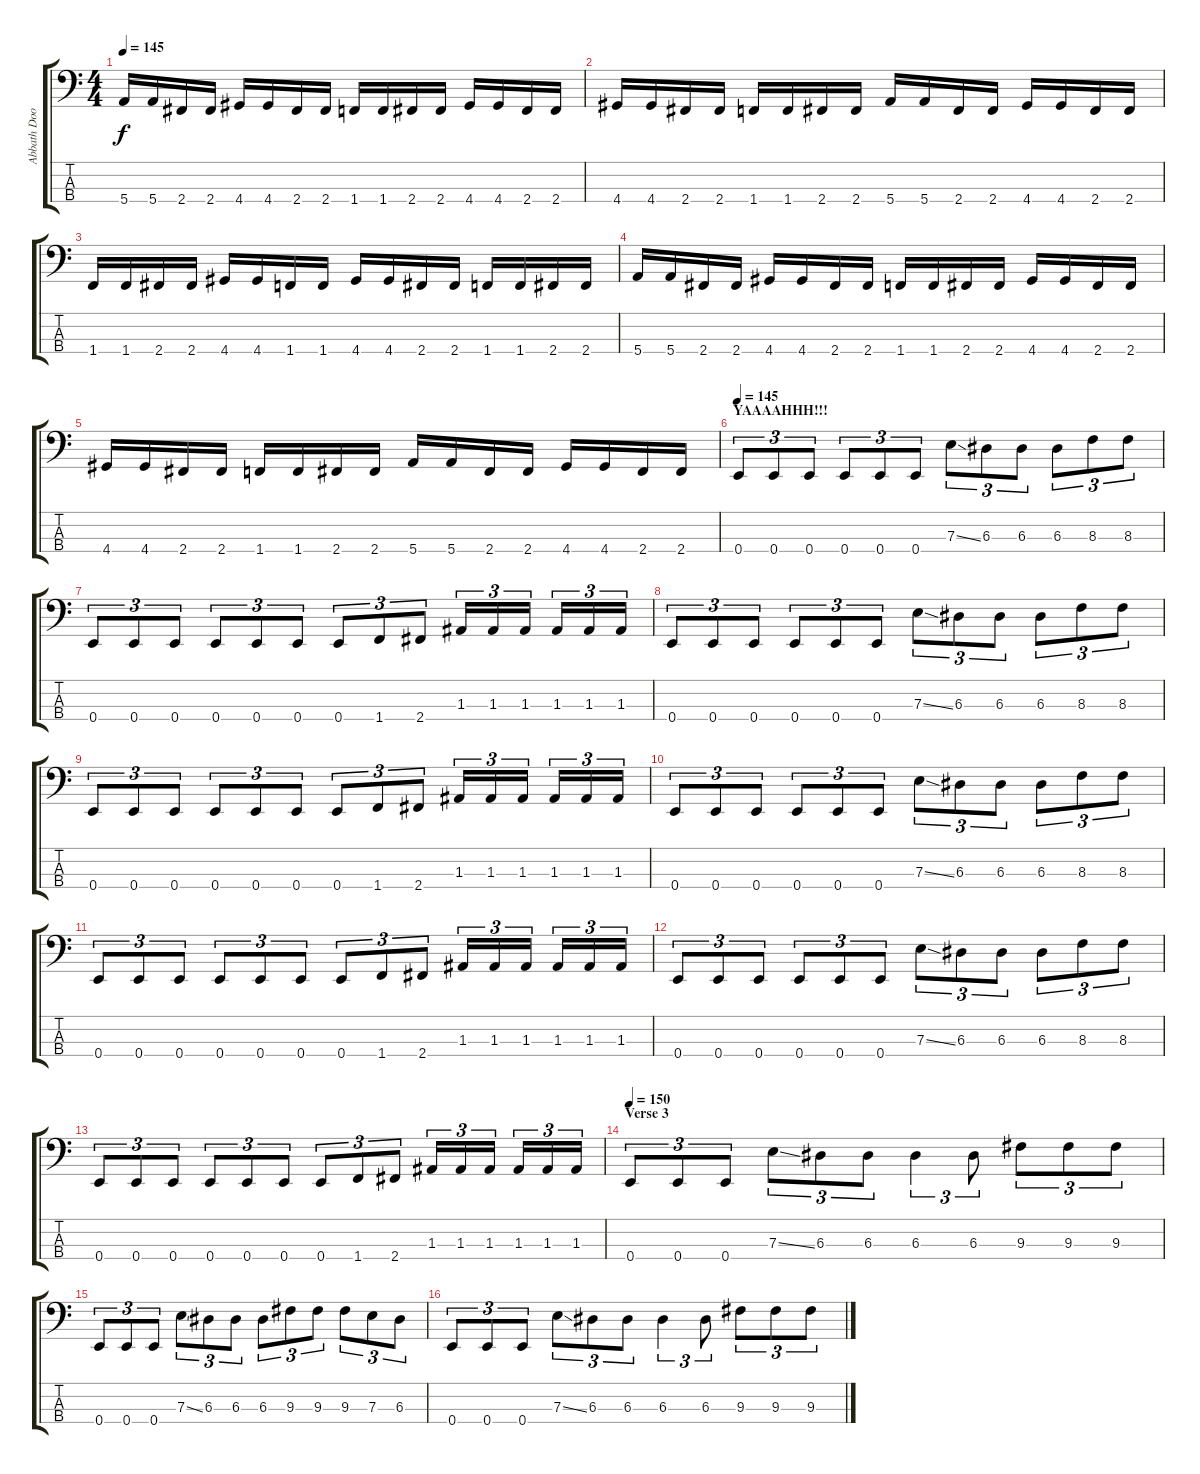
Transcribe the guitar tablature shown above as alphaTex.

\track ("Abbath Doom Occulta" "Abbath Doo") {instrument electricbasspick}
\staff {score tabs}
\tuning (G2 D2 A1 E1) {hide}
\ts (4 4)
\tempo 145
\clef f4
\ks c
5.4.16{dy f} 5.4.16 2.4.16 2.4.16 4.4.16 4.4.16 2.4.16 2.4.16 1.4.16 1.4.16 2.4.16 2.4.16 4.4.16 4.4.16 2.4.16 2.4.16 |
4.4.16 4.4.16 2.4.16 2.4.16 1.4.16 1.4.16 2.4.16 2.4.16 5.4.16 5.4.16 2.4.16 2.4.16 4.4.16 4.4.16 2.4.16 2.4.16 |
1.4.16 1.4.16 2.4.16 2.4.16 4.4.16 4.4.16 1.4.16 1.4.16 4.4.16 4.4.16 2.4.16 2.4.16 1.4.16 1.4.16 2.4.16 2.4.16 |
5.4.16 5.4.16 2.4.16 2.4.16 4.4.16 4.4.16 2.4.16 2.4.16 1.4.16 1.4.16 2.4.16 2.4.16 4.4.16 4.4.16 2.4.16 2.4.16 |
4.4.16 4.4.16 2.4.16 2.4.16 1.4.16 1.4.16 2.4.16 2.4.16 5.4.16 5.4.16 2.4.16 2.4.16 4.4.16 4.4.16 2.4.16 2.4.16 |
\section ("" "YAAAAHHH!!!")
\tempo 145
0.4.8{tu (3 2)} 0.4.8{tu (3 2)} 0.4.8{tu (3 2)} 0.4.8{tu (3 2)} 0.4.8{tu (3 2)} 0.4.8{tu (3 2)} 7.3{ss}.8{tu (3 2)} 6.3.8{tu (3 2)} 6.3.8{tu (3 2)} 6.3.8{tu (3 2)} 8.3.8{tu (3 2)} 8.3.8{tu (3 2)} |
0.4.8{tu (3 2)} 0.4.8{tu (3 2)} 0.4.8{tu (3 2)} 0.4.8{tu (3 2)} 0.4.8{tu (3 2)} 0.4.8{tu (3 2)} 0.4.8{tu (3 2)} 1.4.8{tu (3 2)} 2.4.8{tu (3 2)} 1.3.16{tu (3 2)} 1.3.16{tu (3 2)} 1.3.16{tu (3 2)} 1.3.16{tu (3 2)} 1.3.16{tu (3 2)} 1.3.16{tu (3 2)} |
0.4.8{tu (3 2)} 0.4.8{tu (3 2)} 0.4.8{tu (3 2)} 0.4.8{tu (3 2)} 0.4.8{tu (3 2)} 0.4.8{tu (3 2)} 7.3{ss}.8{tu (3 2)} 6.3.8{tu (3 2)} 6.3.8{tu (3 2)} 6.3.8{tu (3 2)} 8.3.8{tu (3 2)} 8.3.8{tu (3 2)} |
0.4.8{tu (3 2)} 0.4.8{tu (3 2)} 0.4.8{tu (3 2)} 0.4.8{tu (3 2)} 0.4.8{tu (3 2)} 0.4.8{tu (3 2)} 0.4.8{tu (3 2)} 1.4.8{tu (3 2)} 2.4.8{tu (3 2)} 1.3.16{tu (3 2)} 1.3.16{tu (3 2)} 1.3.16{tu (3 2)} 1.3.16{tu (3 2)} 1.3.16{tu (3 2)} 1.3.16{tu (3 2)} |
0.4.8{tu (3 2)} 0.4.8{tu (3 2)} 0.4.8{tu (3 2)} 0.4.8{tu (3 2)} 0.4.8{tu (3 2)} 0.4.8{tu (3 2)} 7.3{ss}.8{tu (3 2)} 6.3.8{tu (3 2)} 6.3.8{tu (3 2)} 6.3.8{tu (3 2)} 8.3.8{tu (3 2)} 8.3.8{tu (3 2)} |
0.4.8{tu (3 2)} 0.4.8{tu (3 2)} 0.4.8{tu (3 2)} 0.4.8{tu (3 2)} 0.4.8{tu (3 2)} 0.4.8{tu (3 2)} 0.4.8{tu (3 2)} 1.4.8{tu (3 2)} 2.4.8{tu (3 2)} 1.3.16{tu (3 2)} 1.3.16{tu (3 2)} 1.3.16{tu (3 2)} 1.3.16{tu (3 2)} 1.3.16{tu (3 2)} 1.3.16{tu (3 2)} |
0.4.8{tu (3 2)} 0.4.8{tu (3 2)} 0.4.8{tu (3 2)} 0.4.8{tu (3 2)} 0.4.8{tu (3 2)} 0.4.8{tu (3 2)} 7.3{ss}.8{tu (3 2)} 6.3.8{tu (3 2)} 6.3.8{tu (3 2)} 6.3.8{tu (3 2)} 8.3.8{tu (3 2)} 8.3.8{tu (3 2)} |
0.4.8{tu (3 2)} 0.4.8{tu (3 2)} 0.4.8{tu (3 2)} 0.4.8{tu (3 2)} 0.4.8{tu (3 2)} 0.4.8{tu (3 2)} 0.4.8{tu (3 2)} 1.4.8{tu (3 2)} 2.4.8{tu (3 2)} 1.3.16{tu (3 2)} 1.3.16{tu (3 2)} 1.3.16{tu (3 2)} 1.3.16{tu (3 2)} 1.3.16{tu (3 2)} 1.3.16{tu (3 2)} |
\section ("" "Verse 3")
\tempo 150
0.4.8{tu (3 2)} 0.4.8{tu (3 2)} 0.4.8{tu (3 2)} 7.3{ss}.8{tu (3 2)} 6.3.8{tu (3 2)} 6.3.8{tu (3 2)} 6.3.4{tu (3 2)} 6.3.8{tu (3 2)} 9.3.8{tu (3 2)} 9.3.8{tu (3 2)} 9.3.8{tu (3 2)} |
0.4.8{tu (3 2)} 0.4.8{tu (3 2)} 0.4.8{tu (3 2)} 7.3{ss}.8{tu (3 2)} 6.3.8{tu (3 2)} 6.3.8{tu (3 2)} 6.3.8{tu (3 2)} 9.3.8{tu (3 2)} 9.3.8{tu (3 2)} 9.3.8{tu (3 2)} 7.3.8{tu (3 2)} 6.3.8{tu (3 2)} |
0.4.8{tu (3 2)} 0.4.8{tu (3 2)} 0.4.8{tu (3 2)} 7.3{ss}.8{tu (3 2)} 6.3.8{tu (3 2)} 6.3.8{tu (3 2)} 6.3.4{tu (3 2)} 6.3.8{tu (3 2)} 9.3.8{tu (3 2)} 9.3.8{tu (3 2)} 9.3.8{tu (3 2)}
